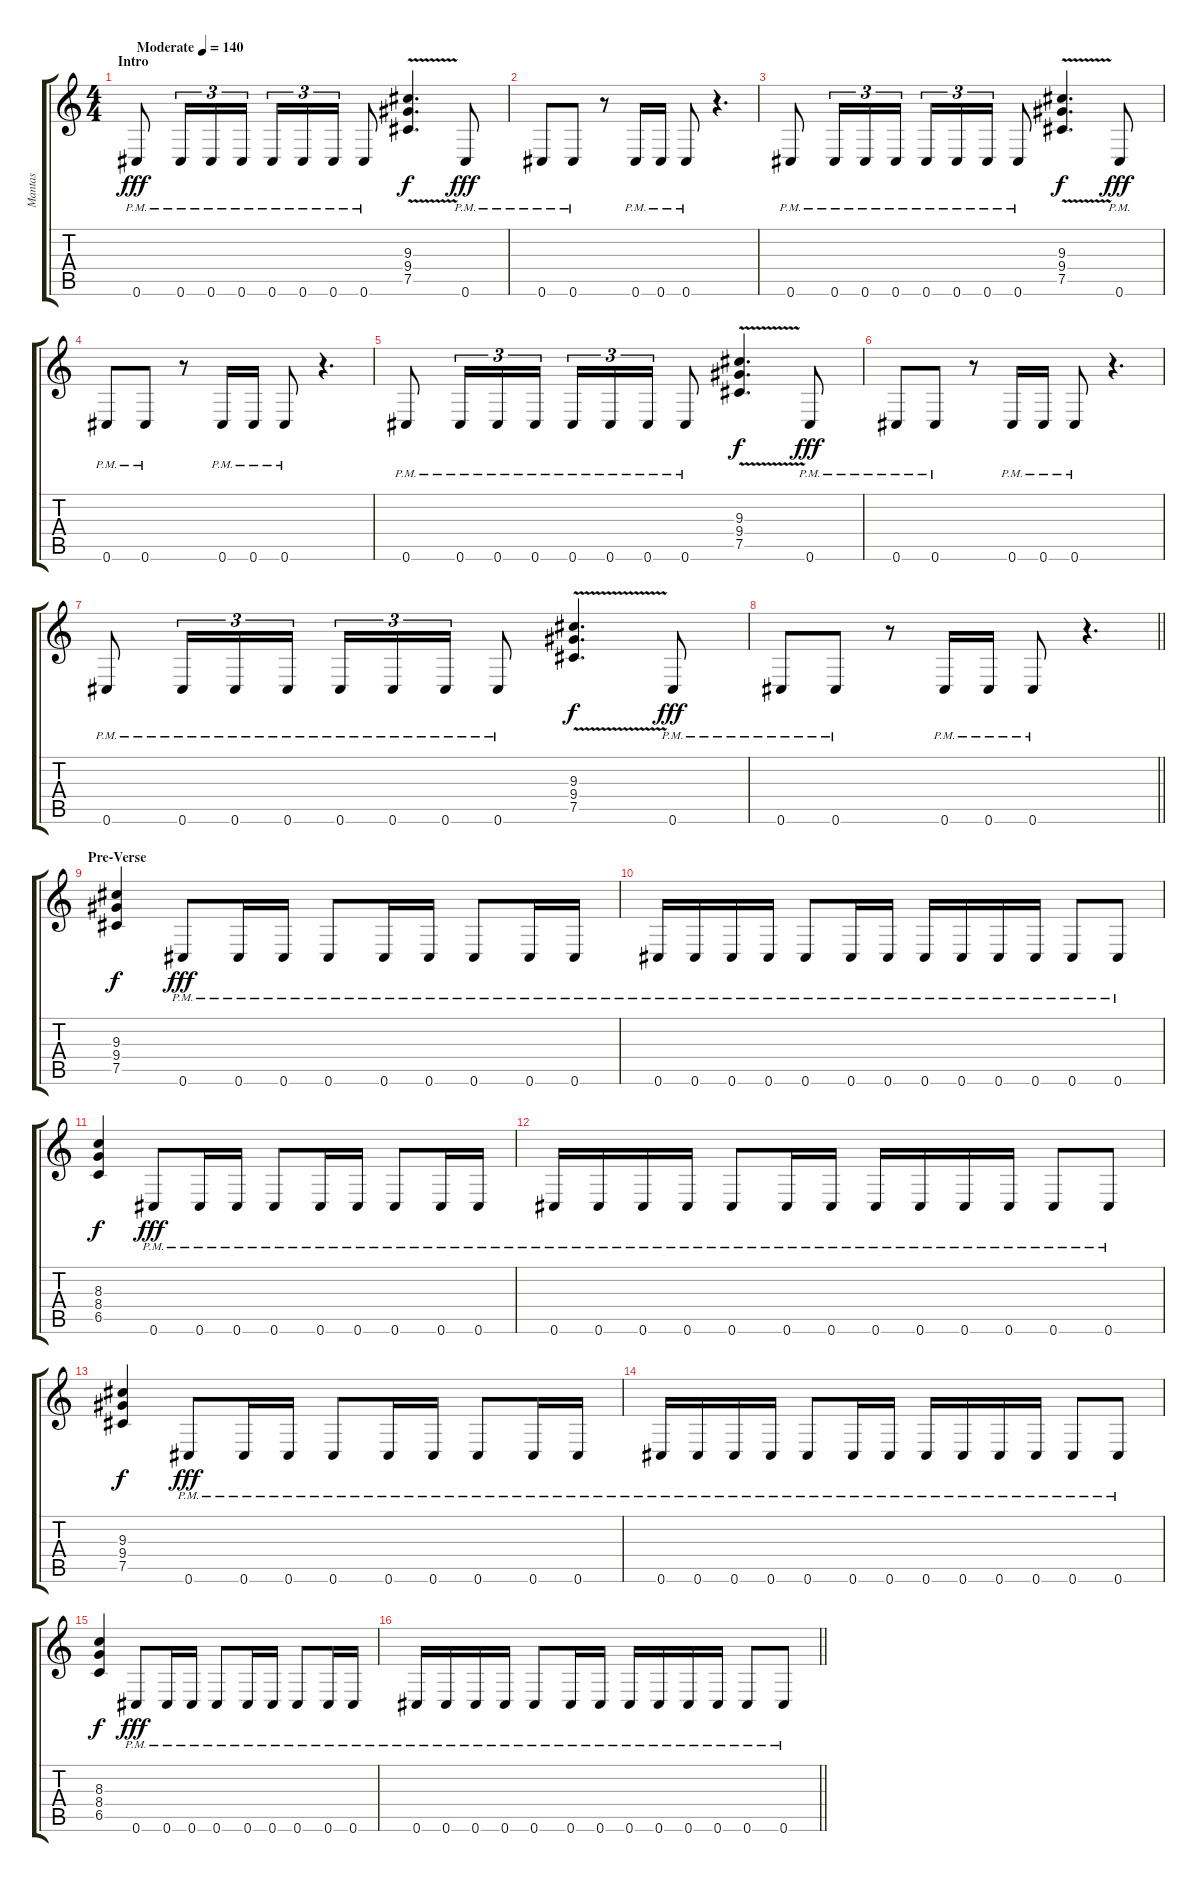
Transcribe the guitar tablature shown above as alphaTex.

\track ("Mantas" "Mantas") {instrument distortionguitar}
\staff {score tabs}
\tuning (Db4 Ab3 E3 B2 Gb2 Db2) {hide}
\ts (4 4)
\section ("" "Intro")
\tempo (140 "Moderate")
\clef g2
\ks c
0.6{pm}.8{dy fff instrument distortionguitar} 0.6{pm}.16{tu (3 2)} 0.6{pm}.16{tu (3 2)} 0.6{pm}.16{tu (3 2)} 0.6{pm}.16{tu (3 2)} 0.6{pm}.16{tu (3 2)} 0.6{pm}.16{tu (3 2)} 0.6{pm}.8 (9.3{v} 9.4{v} 7.5{v}).4{d dy f} 0.6{pm}.8{dy fff} |
0.6{pm}.8 0.6{pm}.8 r.8 0.6{pm}.16 0.6{pm}.16 0.6{pm}.8 r.4{d} |
0.6{pm}.8 0.6{pm}.16{tu (3 2)} 0.6{pm}.16{tu (3 2)} 0.6{pm}.16{tu (3 2)} 0.6{pm}.16{tu (3 2)} 0.6{pm}.16{tu (3 2)} 0.6{pm}.16{tu (3 2)} 0.6{pm}.8 (9.3{v} 9.4 7.5{v}).4{d dy f} 0.6{pm}.8{dy fff} |
0.6{pm}.8 0.6{pm}.8 r.8 0.6{pm}.16 0.6{pm}.16 0.6{pm}.8 r.4{d} |
0.6{pm}.8 0.6{pm}.16{tu (3 2)} 0.6{pm}.16{tu (3 2)} 0.6{pm}.16{tu (3 2)} 0.6{pm}.16{tu (3 2)} 0.6{pm}.16{tu (3 2)} 0.6{pm}.16{tu (3 2)} 0.6{pm}.8 (9.3{v} 9.4{v} 7.5{v}).4{d dy f} 0.6{pm}.8{dy fff} |
0.6{pm}.8 0.6{pm}.8 r.8 0.6{pm}.16 0.6{pm}.16 0.6{pm}.8 r.4{d} |
0.6{pm}.8 0.6{pm}.16{tu (3 2)} 0.6{pm}.16{tu (3 2)} 0.6{pm}.16{tu (3 2)} 0.6{pm}.16{tu (3 2)} 0.6{pm}.16{tu (3 2)} 0.6{pm}.16{tu (3 2)} 0.6{pm}.8 (9.3{v} 9.4{v} 7.5{v}).4{d dy f} 0.6{pm}.8{dy fff} |
\barLineRight lightlight
0.6{pm}.8 0.6{pm}.8 r.8 0.6{pm}.16 0.6{pm}.16 0.6{pm}.8 r.4{d} |
\section ("" "Pre-Verse")
(9.3 9.4 7.5).4{dy f} 0.6{pm}.8{dy fff} 0.6{pm}.16 0.6{pm}.16 0.6{pm}.8 0.6{pm}.16 0.6{pm}.16 0.6{pm}.8 0.6{pm}.16 0.6{pm}.16 |
0.6{pm}.16 0.6{pm}.16 0.6{pm}.16 0.6{pm}.16 0.6{pm}.8 0.6{pm}.16 0.6{pm}.16 0.6{pm}.16 0.6{pm}.16 0.6{pm}.16 0.6{pm}.16 0.6{pm}.8 0.6{pm}.8 |
(8.3 8.4 6.5).4{dy f} 0.6{pm}.8{dy fff} 0.6{pm}.16 0.6{pm}.16 0.6{pm}.8 0.6{pm}.16 0.6{pm}.16 0.6{pm}.8 0.6{pm}.16 0.6{pm}.16 |
0.6{pm}.16 0.6{pm}.16 0.6{pm}.16 0.6{pm}.16 0.6{pm}.8 0.6{pm}.16 0.6{pm}.16 0.6{pm}.16 0.6{pm}.16 0.6{pm}.16 0.6{pm}.16 0.6{pm}.8 0.6{pm}.8 |
(9.3 9.4 7.5).4{dy f} 0.6{pm}.8{dy fff} 0.6{pm}.16 0.6{pm}.16 0.6{pm}.8 0.6{pm}.16 0.6{pm}.16 0.6{pm}.8 0.6{pm}.16 0.6{pm}.16 |
0.6{pm}.16 0.6{pm}.16 0.6{pm}.16 0.6{pm}.16 0.6{pm}.8 0.6{pm}.16 0.6{pm}.16 0.6{pm}.16 0.6{pm}.16 0.6{pm}.16 0.6{pm}.16 0.6{pm}.8 0.6{pm}.8 |
(8.3 8.4 6.5).4{dy f} 0.6{pm}.8{dy fff} 0.6{pm}.16 0.6{pm}.16 0.6{pm}.8 0.6{pm}.16 0.6{pm}.16 0.6{pm}.8 0.6{pm}.16 0.6{pm}.16 |
\barLineRight lightlight
0.6{pm}.16 0.6{pm}.16 0.6{pm}.16 0.6{pm}.16 0.6{pm}.8 0.6{pm}.16 0.6{pm}.16 0.6{pm}.16 0.6{pm}.16 0.6{pm}.16 0.6{pm}.16 0.6{pm}.8 0.6{pm}.8
